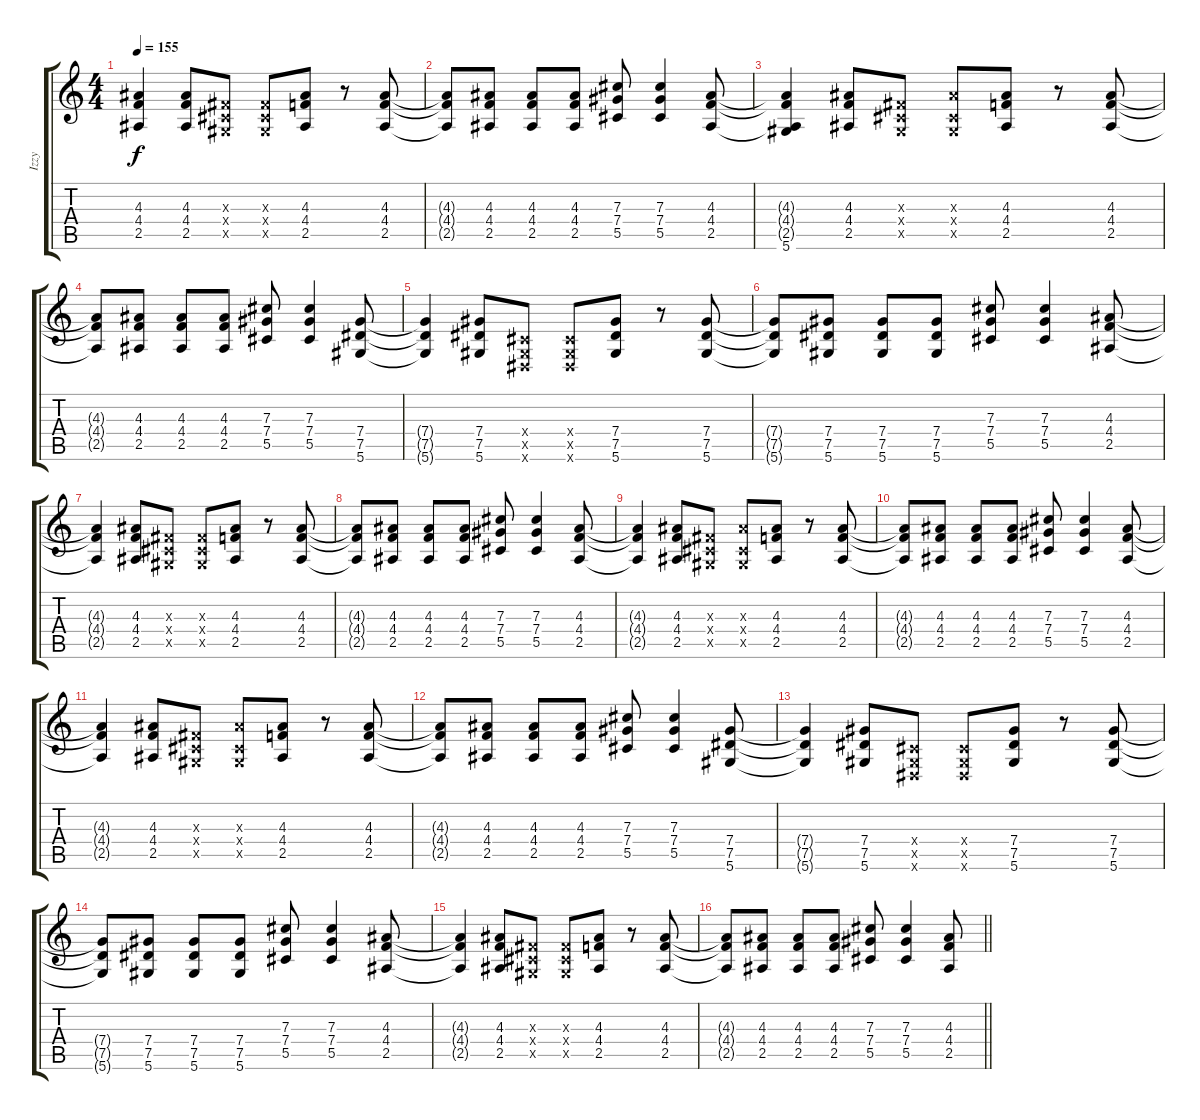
\track ("Izzy" "Izzy") {instrument overdrivenguitar}
\staff {score tabs}
\tuning (Eb4 Bb3 Gb3 Db3 Ab2 Eb2) {hide}
\ts (4 4)
\tempo 155
\clef g2
\ks c
(4.3{t} 4.4{t} 2.5{t}).4{dy f} (4.3 4.4 2.5).8 (0.3{x} 0.4{x} 0.5{x}).8 (0.3{x} 0.4{x} 0.5{x}).8 (4.3 4.4 2.5).8 r.8 (4.3 4.4 2.5).8 |
(4.3{t} 4.4{t} 2.5{t}).8 (4.3 4.4 2.5).8 (4.3 4.4 2.5).8 (4.3 4.4 2.5).8 (7.3 7.4 5.5).8 (7.3 7.4 5.5).4 (4.3 4.4 2.5).8 |
(4.3{t} 4.4{t} 2.5{t} 5.6{t}).4 (4.3 4.4 2.5).8 (0.3{x} 0.4{x} 0.5{x}).8 (4.3{x} 0.4{x} 0.5{x}).8 (4.3 4.4 2.5).8 r.8 (4.3 4.4 2.5).8 |
(4.3{t} 4.4{t} 2.5{t}).8 (4.3 4.4 2.5).8 (4.3 4.4 2.5).8 (4.3 4.4 2.5).8 (7.3 7.4 5.5).8 (7.3 7.4 5.5).4 (7.4 7.5 5.6).8 |
(7.4{t} 7.5{t} 5.6{t}).4 (7.4 7.5 5.6).8 (0.4{x} 0.5{x} 0.6{x}).8 (0.4{x} 0.5{x} 0.6{x}).8 (7.4 7.5 5.6).8 r.8 (7.4 7.5 5.6).8 |
(7.4{t} 7.5{t} 5.6{t}).8 (7.4 7.5 5.6).8 (7.4 7.5 5.6).8 (7.4 7.5 5.6).8 (7.3 7.4 5.5).8 (7.3 7.4 5.5).4 (4.3 4.4 2.5).8 |
(4.3{t} 4.4{t} 2.5{t}).4 (4.3 4.4 2.5).8 (0.3{x} 0.4{x} 0.5{x}).8 (0.3{x} 0.4{x} 0.5{x}).8 (4.3 4.4 2.5).8 r.8 (4.3 4.4 2.5).8 |
(4.3{t} 4.4{t} 2.5{t}).8 (4.3 4.4 2.5).8 (4.3 4.4 2.5).8 (4.3 4.4 2.5).8 (7.3 7.4 5.5).8 (7.3 7.4 5.5).4 (4.3 4.4 2.5).8 |
(4.3{t} 4.4{t} 2.5{t}).4 (4.3 4.4 2.5).8 (0.3{x} 0.4{x} 0.5{x}).8 (4.3{x} 0.4{x} 0.5{x}).8 (4.3 4.4 2.5).8 r.8 (4.3 4.4 2.5).8 |
(4.3{t} 4.4{t} 2.5{t}).8 (4.3 4.4 2.5).8 (4.3 4.4 2.5).8 (4.3 4.4 2.5).8 (7.3 7.4 5.5).8 (7.3 7.4 5.5).4 (4.3 4.4 2.5).8 |
(4.3{t} 4.4{t} 2.5{t}).4 (4.3 4.4 2.5).8 (0.3{x} 0.4{x} 0.5{x}).8 (4.3{x} 0.4{x} 0.5{x}).8 (4.3 4.4 2.5).8 r.8 (4.3 4.4 2.5).8 |
(4.3{t} 4.4{t} 2.5{t}).8 (4.3 4.4 2.5).8 (4.3 4.4 2.5).8 (4.3 4.4 2.5).8 (7.3 7.4 5.5).8 (7.3 7.4 5.5).4 (7.4 7.5 5.6).8 |
(7.4{t} 7.5{t} 5.6{t}).4 (7.4 7.5 5.6).8 (0.4{x} 0.5{x} 0.6{x}).8 (0.4{x} 0.5{x} 0.6{x}).8 (7.4 7.5 5.6).8 r.8 (7.4 7.5 5.6).8 |
(7.4{t} 7.5{t} 5.6{t}).8 (7.4 7.5 5.6).8 (7.4 7.5 5.6).8 (7.4 7.5 5.6).8 (7.3 7.4 5.5).8 (7.3 7.4 5.5).4 (4.3 4.4 2.5).8 |
(4.3{t} 4.4{t} 2.5{t}).4 (4.3 4.4 2.5).8 (0.3{x} 0.4{x} 0.5{x}).8 (0.3{x} 0.4{x} 0.5{x}).8 (4.3 4.4 2.5).8 r.8 (4.3 4.4 2.5).8 |
\barLineRight lightlight
(4.3{t} 4.4{t} 2.5{t}).8 (4.3 4.4 2.5).8 (4.3 4.4 2.5).8 (4.3 4.4 2.5).8 (7.3 7.4 5.5).8 (7.3 7.4 5.5).4 (4.3 4.4 2.5).8
